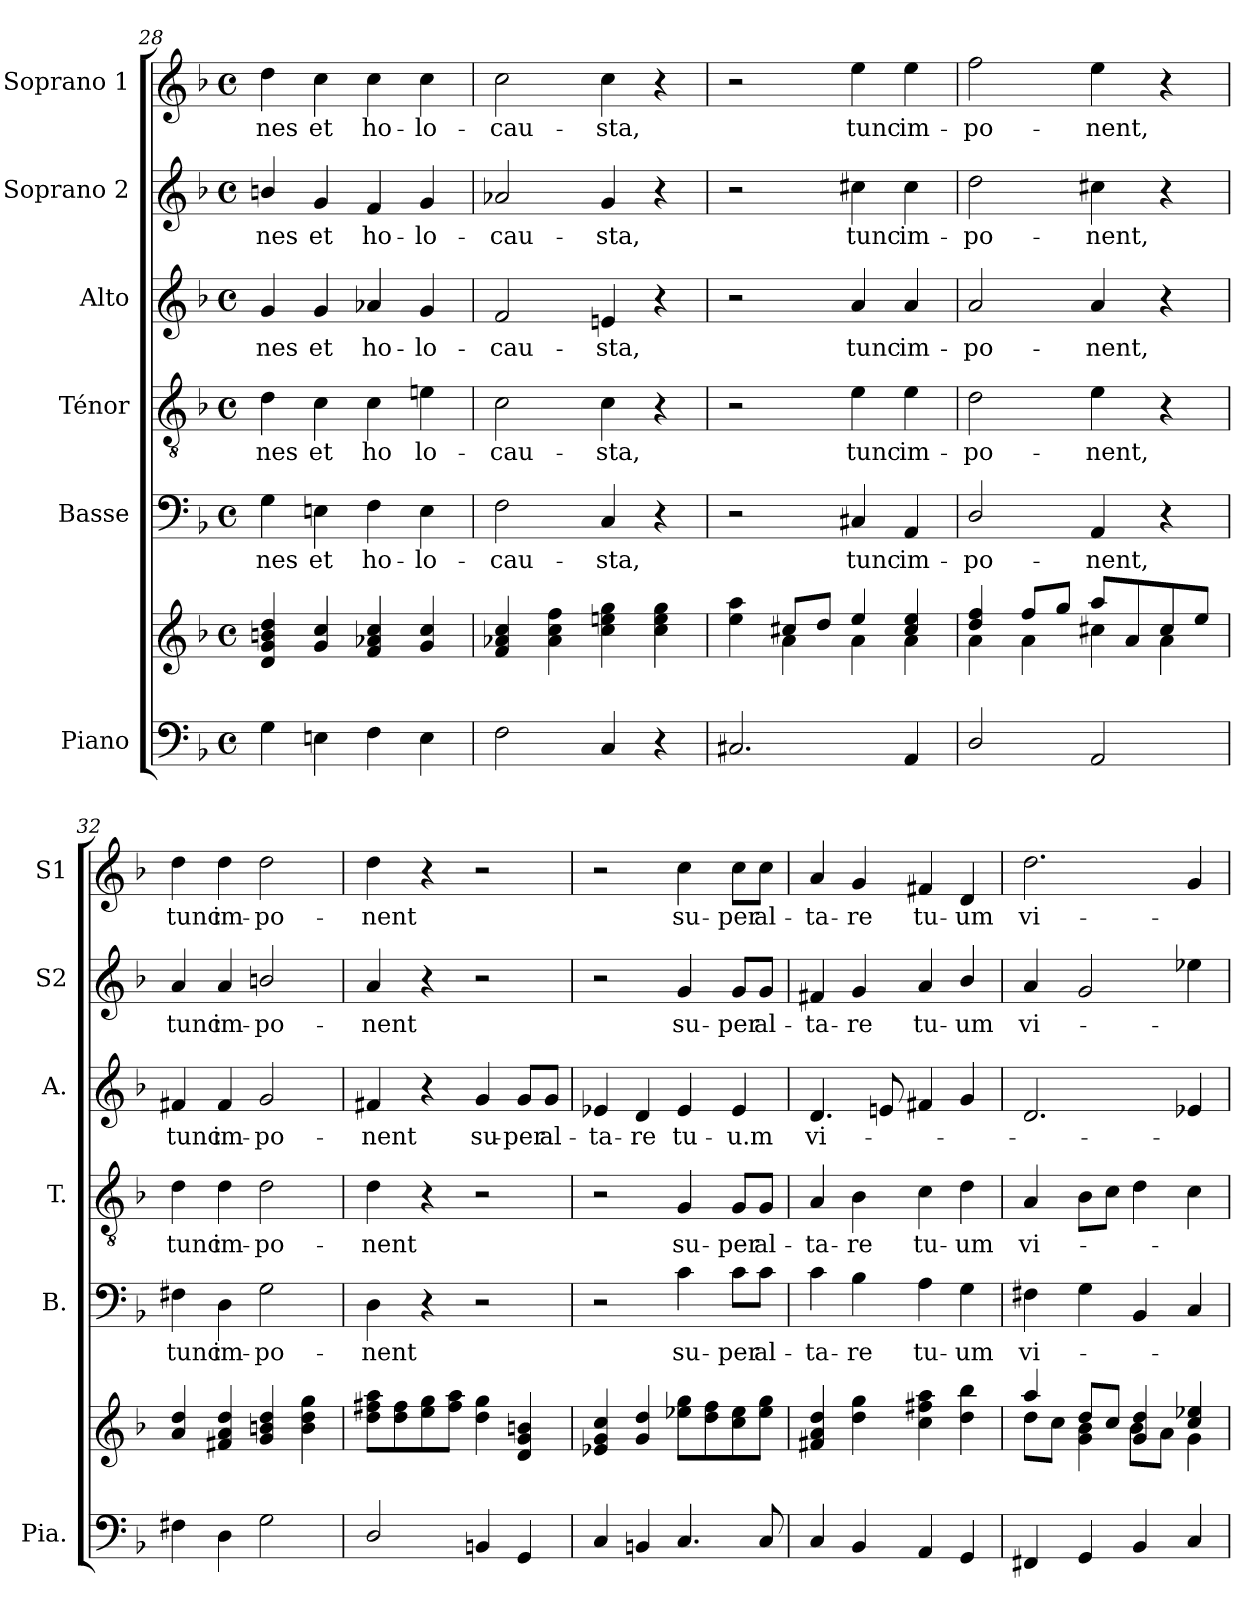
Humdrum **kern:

**kern	**kern	**kern	**text	**kern	**text	**kern	**text	**kern	**text	**kern	**text
*part6	*part6	*part5	*part5	*part4	*part4	*part3	*part3	*part2	*part2	*part1	*part1
*staff7	*staff6	*staff5	*staff5	*staff4	*staff4	*staff3	*staff3	*staff2	*staff2	*staff1	*staff1
*I"Piano	*	*I"Basse	*	*I"Ténor	*	*I"Alto	*	*I"Soprano 2	*	*I"Soprano 1	*
*I'Pia.	*	*I'B.	*	*I'T.	*	*I'A.	*	*I'S2	*	*I'S1	*
*clefF4	*clefG2	*clefF4	*	*clefGv2	*	*clefG2	*	*clefG2	*	*clefG2	*
*k[b-]	*k[b-]	*k[b-]	*	*k[b-]	*	*k[b-]	*	*k[b-]	*	*k[b-]	*
*M4/4	*M4/4	*M4/4	*	*M4/4	*	*M4/4	*	*M4/4	*	*M4/4	*
*met(c)	*met(c)	*met(c)	*	*met(c)	*	*met(c)	*	*met(c)	*	*met(c)	*
=28	=28	=28	=28	=28	=28	=28	=28	=28	=28	=28	=28
!	!	!	!LO:LY:b	!	!LO:LY:b	!	!LO:LY:b	!	!LO:LY:b	!	!LO:LY:b
4G\	4d/ 4g/ 4bn/ 4dd/	4G\	-nes	4d\	-nes	4g/	nes	4bn/	-nes	4dd\	-nes
!	!	!	!LO:LY:b	!	!LO:LY:b	!	!LO:LY:b	!	!LO:LY:b	!	!LO:LY:b
4En\	4g/ 4cc/	4En\	et	4c\	et	4g/	et	4g/	et	4cc\	et
!	!	!	!LO:LY:b	!	!LO:LY:b	!	!LO:LY:b	!	!LO:LY:b	!	!LO:LY:b
4F\	4f/ 4a-X/ 4cc/	4F\	ho-	4c\	ho	4a-X/	ho-	4f/	ho-	4cc\	ho-
!	!	!	!LO:LY:b	!	!LO:LY:b	!	!LO:LY:b	!	!LO:LY:b	!	!LO:LY:b
4E\	4g/ 4cc/	4E\	-lo-	4en\	lo-	4g/	-lo-	4g/	-lo-	4cc\	-lo-
=29	=29	=29	=29	=29	=29	=29	=29	=29	=29	=29	=29
!	!	!	!LO:LY:b	!	!LO:LY:b	!	!LO:LY:b	!	!LO:LY:b	!	!LO:LY:b
2F\	4f/ 4a-X/ 4cc/	2F\	-cau-	2c\	-cau-	2f/	-cau-	2a-X/	-cau-	2cc\	-cau-
.	4a-\ 4cc\ 4ff\	.	.	.	.	.	.	.	.	.	.
!	!	!	!LO:LY:b	!	!LO:LY:b	!	!LO:LY:b	!	!LO:LY:b	!	!LO:LY:b
4C/	4cc\ 4een\ 4gg\	4C/	-sta,	4c\	-sta,	4en/	-sta,	4g/	-sta,	4cc\	-sta,
4r	4cc\ 4ee\ 4gg\	4r	.	4r	.	4r	.	4r	.	4r	.
=30	=30	=30	=30	=30	=30	=30	=30	=30	=30	=30	=30
*	*^	*	*	*	*	*	*	*	*	*	*
2.C#X/	4ee\ 4aa\	4ryy	2r	.	2r	.	2r	.	2r	.	2r	.
.	8cc#X/L	4a\	.	.	.	.	.	.	.	.	.	.
.	8dd/J	.	.	.	.	.	.	.	.	.	.	.
!	!	!	!	!LO:LY:b	!	!LO:LY:b	!	!LO:LY:b	!	!LO:LY:b	!	!LO:LY:b
.	4ee/	4a\	4C#X/	tunc	4e\	tunc	4a/	tunc	4cc#X\	tunc	4ee\	tunc
!	!	!	!	!LO:LY:b	!	!LO:LY:b	!	!LO:LY:b	!	!LO:LY:b	!	!LO:LY:b
4AA/	4cc#/ 4ee/	4a\	4AA/	im-	4e\	im-	4a/	im-	4cc#\	im-	4ee\	im-
=31	=31	=31	=31	=31	=31	=31	=31	=31	=31	=31	=31	=31
!	!	!	!	!LO:LY:b	!	!LO:LY:b	!	!LO:LY:b	!	!LO:LY:b	!	!LO:LY:b
2D/	4dd/ 4ff/	4a\	2D/	-po-	2d\	-po-	2a/	-po-	2dd\	-po-	2ff\	-po-
.	8ff/L	4a\	.	.	.	.	.	.	.	.	.	.
.	8gg/J	.	.	.	.	.	.	.	.	.	.	.
!	!	!	!	!LO:LY:b	!	!LO:LY:b	!	!LO:LY:b	!	!LO:LY:b	!	!LO:LY:b
2AA/	8aa/L	4cc#X\	4AA/	-nent,	4e\	-nent,	4a/	-nent,	4cc#X\	-nent,	4ee\	-nent,
.	8a/	.	.	.	.	.	.	.	.	.	.	.
.	8cc#/	4a\	4r	.	4r	.	4r	.	4r	.	4r	.
.	8ee/J	.	.	.	.	.	.	.	.	.	.	.
*	*v	*v	*	*	*	*	*	*	*	*	*	*
!!LO:LB:g=z
=32	=32	=32	=32	=32	=32	=32	=32	=32	=32	=32	=32
!	!	!	!LO:LY:b	!	!LO:LY:b	!	!LO:LY:b	!	!LO:LY:b	!	!LO:LY:b
4F#X\	4a/ 4dd/	4F#X\	tunc	4d\	tunc	4f#X/	tunc	4a/	tunc	4dd\	tunc
!	!	!	!LO:LY:b	!	!LO:LY:b	!	!LO:LY:b	!	!LO:LY:b	!	!LO:LY:b
4D\	4f#X/ 4a/ 4dd/	4D\	im-	4d\	im--	4f#/	im-	4a/	im-	4dd\	im-
!	!	!	!LO:LY:b	!	!LO:LY:b	!	!LO:LY:b	!	!LO:LY:b	!	!LO:LY:b
2G\	4g/ 4bn/ 4dd/	2G\	-po-	2d\	-po-	2g/	-po-	2bn/	-po-	2dd\	-po-
.	4b\ 4dd\ 4gg\	.	.	.	.	.	.	.	.	.	.
=33	=33	=33	=33	=33	=33	=33	=33	=33	=33	=33	=33
!	!	!	!LO:LY:b	!	!LO:LY:b	!	!LO:LY:b	!	!LO:LY:b	!	!LO:LY:b
2D/	8dd\ 8ff#X\ 8aa\L	4D\	-nent	4d\	-nent	4f#X/	-nent	4a/	-nent	4dd\	-nent
.	8dd\ 8ff#\	.	.	.	.	.	.	.	.	.	.
.	8ee\ 8gg\	4r	.	4r	.	4r	.	4r	.	4r	.
.	8ff#\ 8aa\J	.	.	.	.	.	.	.	.	.	.
!	!	!	!	!	!	!	!LO:LY:b	!	!	!	!
4BBn/	4dd\ 4gg\	2r	.	2r	.	4g/	su-	2r	.	2r	.
!	!	!	!	!	!	!	!LO:LY:b	!	!	!	!
4GG/	4d/ 4g/ 4bn/	.	.	.	.	8g/L	-per	.	.	.	.
!	!	!	!	!	!	!	!LO:LY:b	!	!	!	!
.	.	.	.	.	.	8g/J	al-	.	.	.	.
=34	=34	=34	=34	=34	=34	=34	=34	=34	=34	=34	=34
!	!	!	!	!	!	!	!LO:LY:b	!	!	!	!
4C/	4e-X/ 4g/ 4cc/	2r	.	2r	.	4e-X/	-ta-	2r	.	2r	.
!	!	!	!	!	!	!	!LO:LY:b	!	!	!	!
4BBn/	4g/ 4dd/	.	.	.	.	4d/	-re	.	.	.	.
!	!	!	!LO:LY:b	!	!LO:LY:b	!	!LO:LY:b	!	!LO:LY:b	!	!LO:LY:b
4.C/	8ee-X\ 8gg\L	4c\	su-	4G/	su-	4e-/	tu-	4g/	su-	4cc\	su-
.	8dd\ 8ff\	.	.	.	.	.	.	.	.	.	.
!	!	!	!LO:LY:b	!	!LO:LY:b	!	!LO:LY:b	!	!LO:LY:b	!	!LO:LY:b
.	8cc\ 8ee-\	8c\L	-per	8G/L	-per	4e-/	-u.m	8g/L	-per	8cc\L	-per
!	!	!	!LO:LY:b	!	!LO:LY:b	!	!	!	!LO:LY:b	!	!LO:LY:b
8C/	8ee-\ 8gg\J	8c\J	al-	8G/J	al-	.	.	8g/J	al-	8cc\J	al-
=35	=35	=35	=35	=35	=35	=35	=35	=35	=35	=35	=35
!	!	!	!LO:LY:b	!	!LO:LY:b	!	!LO:LY:b	!	!LO:LY:b	!	!LO:LY:b
4C/	4f#X/ 4a/ 4dd/	4c\	-ta-	4A/	-ta-	4.d/	vi-	4f#X/	-ta-	4a/	-ta-
!	!	!	!LO:LY:b	!	!LO:LY:b	!	!	!	!LO:LY:b	!	!LO:LY:b
4BB-/	4dd\ 4gg\	4B-\	-re	4B-\	-re	.	.	4g/	-re	4g/	-re
.	.	.	.	.	.	8en/	.	.	.	.	.
!	!	!	!LO:LY:b	!	!LO:LY:b	!	!	!	!LO:LY:b	!	!LO:LY:b
4AA/	4cc\ 4ff#X\ 4aa\	4A\	tu-	4c\	tu-	4f#X/	.	4a/	tu-	4f#X/	tu-
!	!	!	!LO:LY:b	!	!LO:LY:b	!	!	!	!LO:LY:b	!	!LO:LY:b
4GG/	4dd\ 4bb-\	4G\	-um	4d\	-um	4g/	.	4b-/	-um	4d/	-um
=36	=36	=36	=36	=36	=36	=36	=36	=36	=36	=36	=36
*	*^	*	*	*	*	*	*	*	*	*	*
!	!	!	!	!LO:LY:b	!	!LO:LY:b	!	!	!	!LO:LY:b	!	!LO:LY:b
4FF#X/	4aa/	8dd\L	4F#X\	vi-	4A/	vi-	2.d/	.	4a/	vi-	2.dd\	vi-
.	.	8cc\J	.	.	.	.	.	.	.	.	.	.
4GG/	8dd/L	4g\ 4b-\	4G\	.	8B-\L	.	.	.	2g/	.	.	.
.	8cc/J	.	.	.	8c\J	.	.	.	.	.	.	.
4BB-/	4g/ 4dd/	8b-\L	4BB-/	.	4d\	.	.	.	.	.	.	.
.	.	8a\J	.	.	.	.	.	.	.	.	.	.
4C/	4cc/ 4ee-X/	4g\	4C/	.	4c\	.	4e-X/	.	4ee-X\	.	4g/	.
*	*v	*v	*	*	*	*	*	*	*	*	*	*
=	=	=	=	=	=	=	=	=	=	=	=
*-	*-	*-	*-	*-	*-	*-	*-	*-	*-	*-	*-
